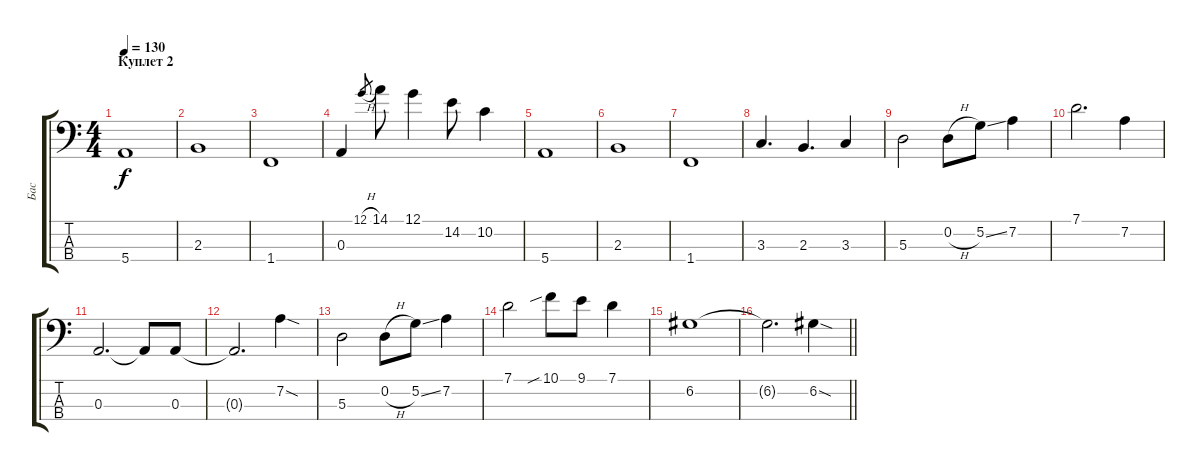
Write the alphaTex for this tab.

\track ("Бас" "Бас") {solo instrument electricbassfinger}
\staff {score tabs}
\tuning (G2 D2 A1 E1) {hide}
\ts (4 4)
\section ("" "Куплет 2")
\tempo 130
\clef f4
\ks c
5.4.1{dy f} |
2.3.1 |
1.4.1 |
0.3.4 12.1{h}.8{gr} 14.1.8 12.1.4 14.2.8 10.2.4 |
5.4.1 |
2.3.1 |
1.4.1 |
3.3.4{d} 2.3.4{d} 3.3.4 |
5.3.2 0.2{h}.8 5.2{ss}.8 7.2.4 |
7.1.2{d} 7.2.4 |
0.3.2{d} 0.3{t}.8 0.3.8 |
0.3{t}.2{d} 7.2{sod}.4 |
5.3.2 0.2{h}.8 5.2{ss}.8 7.2.4 |
7.1.2 10.1{sib}.8 9.1.8 7.1.4 |
6.2.1 |
\barLineRight lightlight
6.2{t}.2{d} 6.2{sod}.4
